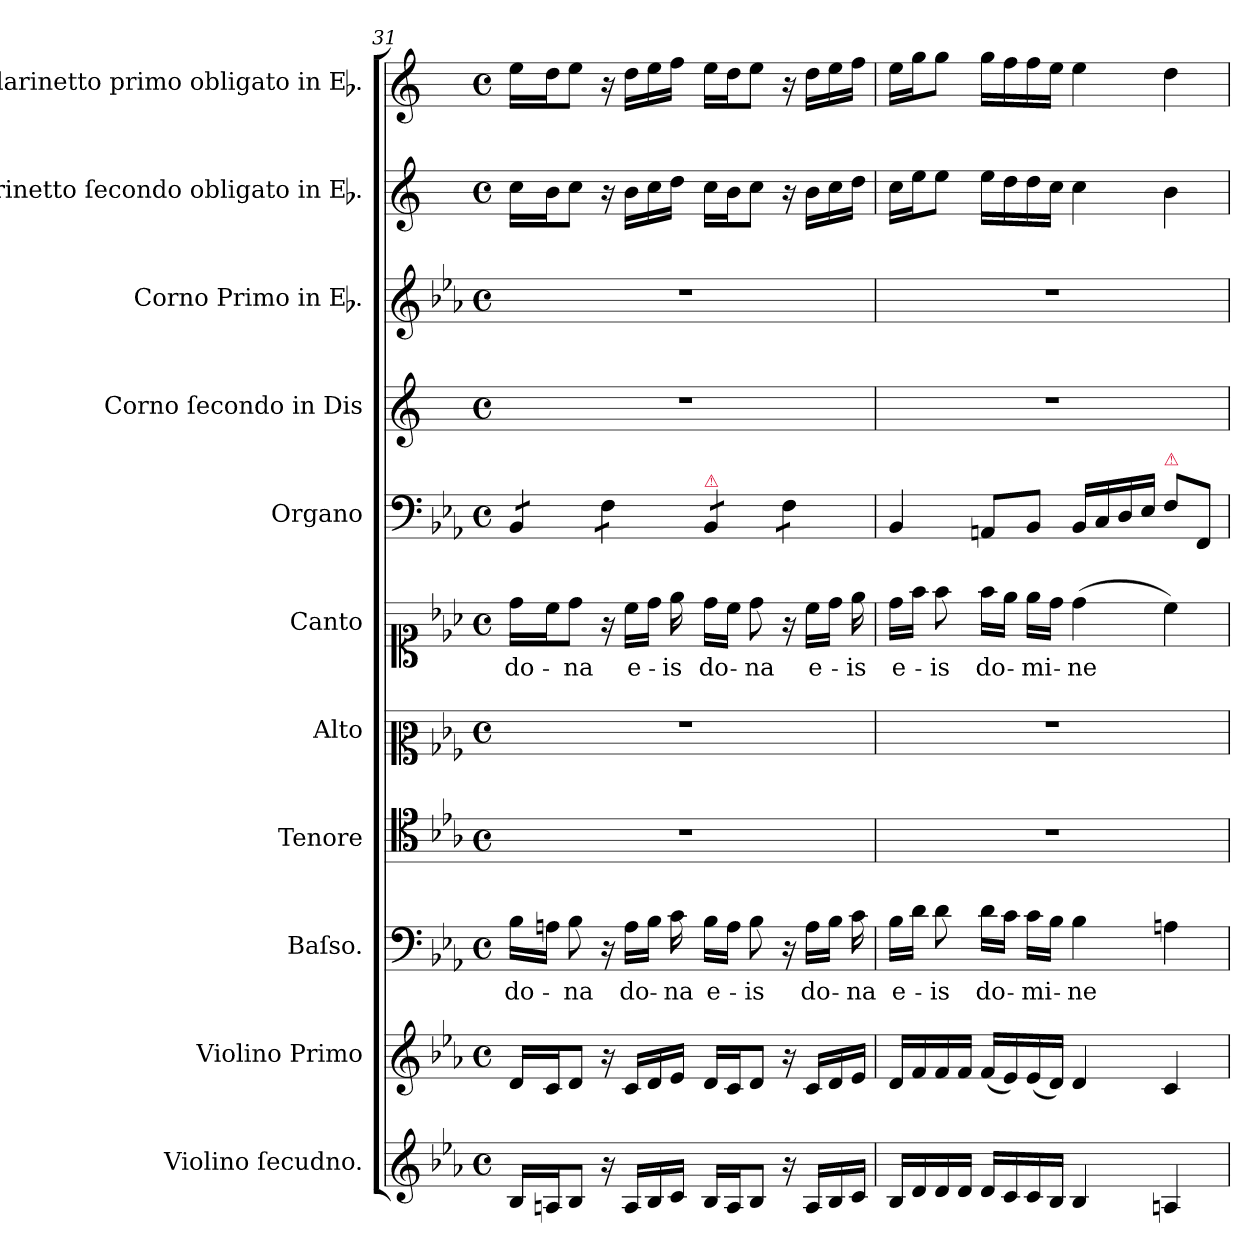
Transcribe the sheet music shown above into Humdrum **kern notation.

**kern	**kern	**kern	**text	**kern	**kern	**kern	**text	**kern	**kern	**kern	**kern	**kern
*part11	*part10	*part9	*part9	*part8	*part7	*part6	*part6	*part5	*part4	*part3	*part2	*part1
*staff11	*staff10	*staff9	*staff9	*staff8	*staff7	*staff6	*staff6	*staff5	*staff4	*staff3	*staff2	*staff1
*I"Violino ſecudno.	*I"Violino Primo	*I"Baſso.	*	*I"Tenore	*I"Alto	*I"Canto	*	*I"Organo	*I"Corno ſecondo in Dis	*I"Corno Primo in Eb.	*I"Clarinetto ſecondo obligato in Eb.	*I"Clarinetto primo obligato in Eb.
*I'vl 2	*I'vl 1	*I'B	*	*I'T	*I'A	*	*	*I'org	*	*	*	*
*clefG2	*clefG2	*clefF4	*	*clefC4	*clefC2	*clefC1	*	*clefF4	*clefG2	*clefG2	*clefG2	*clefG2
*	*	*	*	*	*	*	*	*	*ITrd5c9	*ITrd5c9	*ITrd-2c-3	*ITrd-2c-3
*k[b-e-a-]	*k[b-e-a-]	*k[b-e-a-]	*	*k[b-e-a-]	*k[b-e-a-]	*k[b-e-a-]	*	*k[b-e-a-]	*k[b-e-a-]	*k[b-e-a-d-g-c-]	*k[b-e-a-]	*k[b-e-a-]
*E-:	*E-:	*E-:	*	*E-:	*E-:	*E-:	*	*E-:	*E-:	*	*E-:	*E-:
*M4/4	*M4/4	*M4/4	*	*M4/4	*M4/4	*M4/4	*	*M4/4	*M4/4	*M4/4	*M4/4	*M4/4
*met(c)	*met(c)	*met(c)	*	*met(c)	*met(c)	*met(c)	*	*met(c)	*met(c)	*met(c)	*met(c)	*met(c)
=31	=31	=31	=31	=31	=31	=31	=31	=31	=31	=31	=31	=31
!	!	!	!	!	!	!	!	!LO:TX:a:color=crimson:t=⚠	!	!	!	!
*	*	*	*	*	*	*	*	*tremolo	*	*	*	*
16B-/LL	16d/LL	16B-\LL	do-	1r	1r	16dd\LL	do-	8BB-/L	1r	1r	16ee-\LL	16gg\LL
16An/J	16c/J	16An\JJ	.	.	.	16cc\J	.	.	.	.	16dd\J	16ff\J
8B-/J	8d/J	8B-\	-na	.	.	8dd\J	-na	8BB-/J	.	.	8ee-\J	8gg\J
16r	16r	16r	.	.	.	16r	.	8F\L	.	.	16r	16r
16A/LL	16c/LL	16A\LL	do-	.	.	16cc\LL	e-	.	.	.	16dd\LL	16ff\LL
16B-/	16d/	16B-\JJ	.	.	.	16dd\JJ	.	8F\J	.	.	16ee-\	16gg\
16c/JJ	16e-/JJ	16c\	-na	.	.	16ee-\	-is	.	.	.	16ff\JJ	16aa-\JJ
!	!	!	!	!	!	!	!	!LO:TX:a:color=crimson:t=⚠	!	!	!	!
16B-/LL	16d/LL	16B-\LL	e-	.	.	16dd\LL	do-	8BB-/L	.	.	16ee-\LL	16gg\LL
16A/J	16c/J	16A\JJ	.	.	.	16cc\JJ	.	.	.	.	16dd\J	16ff\J
8B-/J	8d/J	8B-\	-is	.	.	8dd\	-na	8BB-/J	.	.	8ee-\J	8gg\J
16r	16r	16r	.	.	.	16r	.	8F\L	.	.	16r	16r
16A/LL	16c/LL	16A\LL	do-	.	.	16cc\LL	e-	.	.	.	16dd\LL	16ff\LL
16B-/	16d/	16B-\JJ	.	.	.	16dd\JJ	.	8F\J	.	.	16ee-\	16gg\
*	*	*	*	*	*	*	*	*Xtremolo	*	*	*	*
16c/JJ	16e-/JJ	16c\	-na	.	.	16ee-\	-is	.	.	.	16ff\JJ	16aa-\JJ
=32	=32	=32	=32	=32	=32	=32	=32	=32	=32	=32	=32	=32
16B-/LL	16d/LL	16B-\LL	e-	1r	1r	16dd\LL	e-	4BB-/	1r	1r	16ee-\LL	16gg\LL
16d/	16f/	16d\JJ	.	.	.	16ff\JJ	.	.	.	.	16gg\J	16bb-\J
16d/	16f/	8d\	-is	.	.	8ff\	-is	.	.	.	8gg\J	8bb-\J
16d/JJ	16f/JJ	.	.	.	.	.	.	.	.	.	.	.
16d/LL	(16f/LL	16d\LL	do-	.	.	16ff\LL	do-	8AAn/L	.	.	16gg\LL	16bb-\LL
16c/	16e-/)	16c\JJ	.	.	.	16ee-\JJ	.	.	.	.	16ff\	16aa-\
16c/	(16e-/	16c\LL	-mi-	.	.	16ee-\LL	-mi-	8BB-/J	.	.	16ff\	16aa-\
16B-/JJ	16d/JJ)	16B-\JJ	.	.	.	16dd\JJ	.	.	.	.	16ee-\JJ	16gg\JJ
4B-/	4d/	4B-\	-ne	.	.	(4dd\	-ne	16BB-/LL	.	.	4ee-\	4gg\
.	.	.	.	.	.	.	.	16C/	.	.	.	.
.	.	.	.	.	.	.	.	16D/	.	.	.	.
.	.	.	.	.	.	.	.	16E-/JJ	.	.	.	.
!	!	!	!	!	!	!	!	!LO:TX:a:color=crimson:t=⚠	!	!	!	!
4An/	4c/	4An\	.	.	.	4cc\)	.	8F\L	.	.	4dd\	4ff\
.	.	.	.	.	.	.	.	8FF/J	.	.	.	.
=	=	=	=	=	=	=	=	=	=	=	=	=
*-	*-	*-	*-	*-	*-	*-	*-	*-	*-	*-	*-	*-
